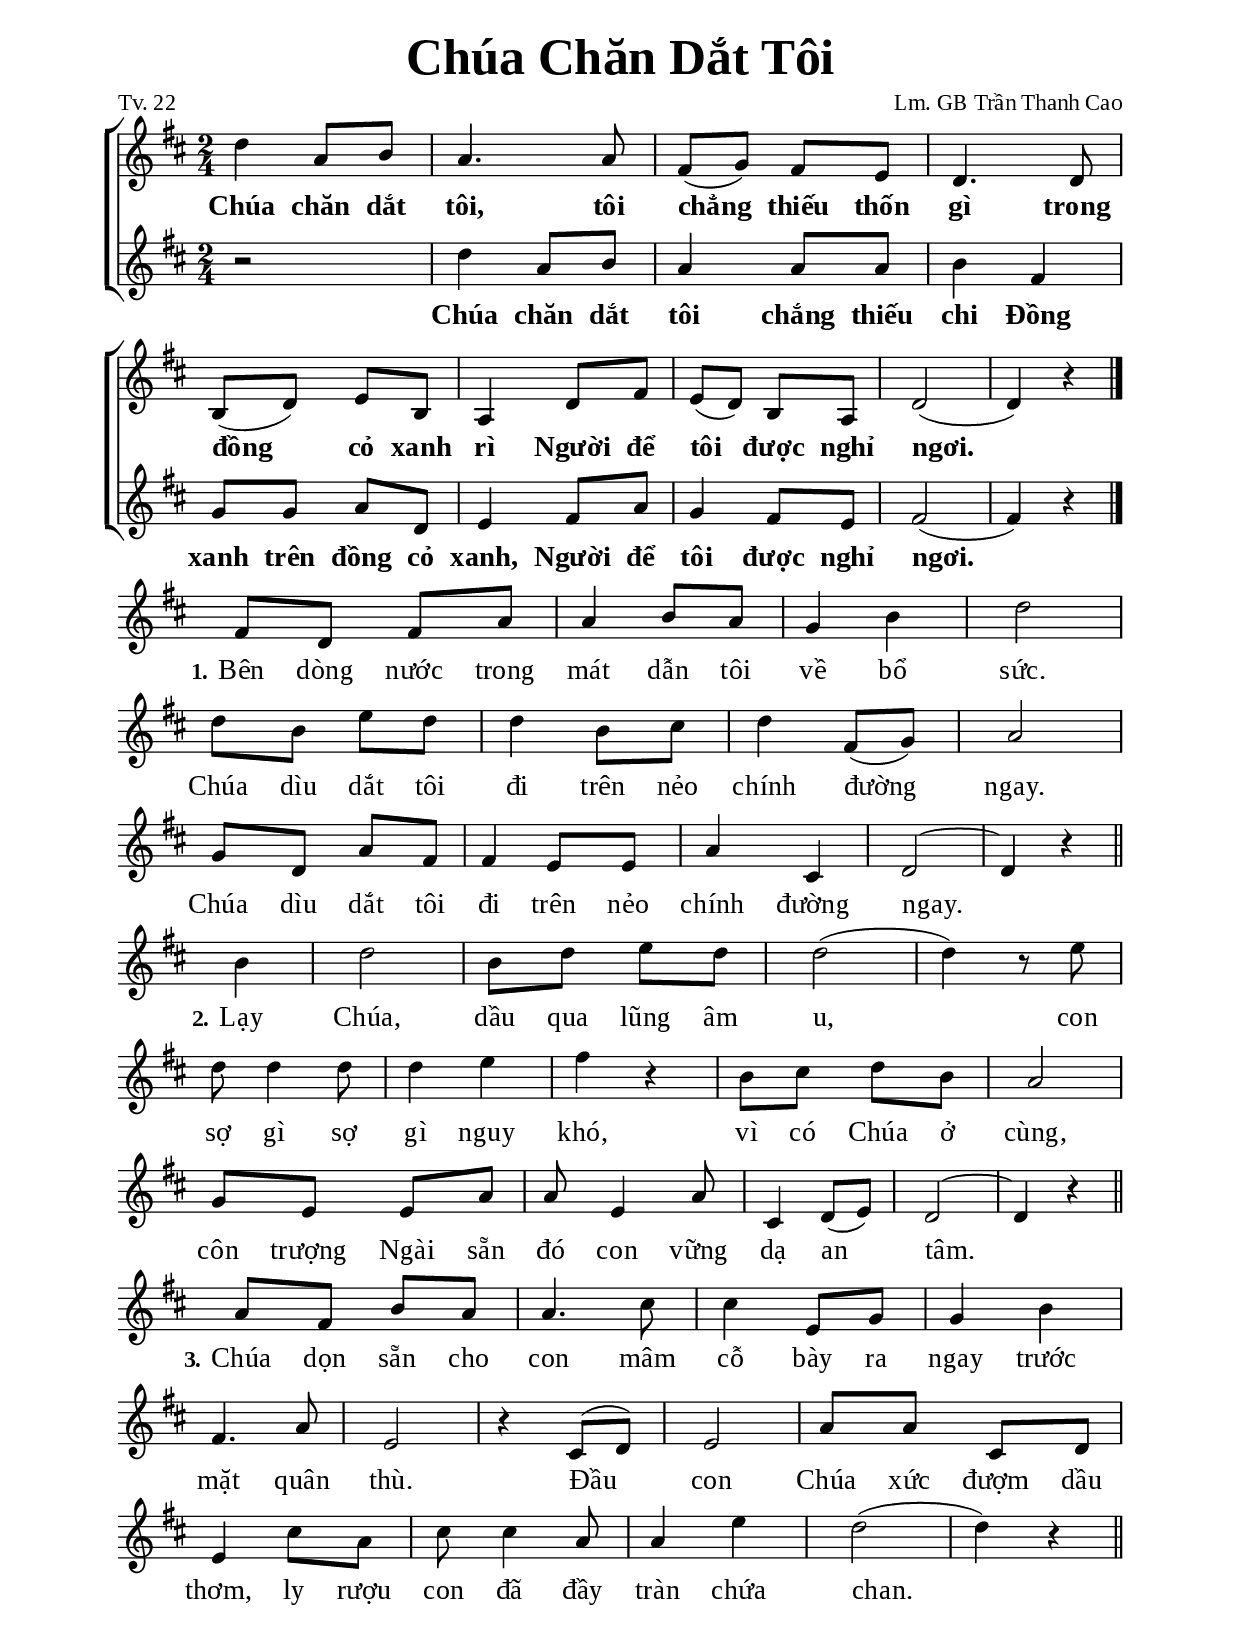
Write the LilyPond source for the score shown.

% Cài đặt chung
\version "2.22.1"
\include "english.ly"

\header {
  title = \markup { \fontsize #3 "Chúa Chăn Dắt Tôi" }
  poet = "Tv. 22"
  composer = "Lm. GB Trần Thanh Cao"
  %arranger = " "
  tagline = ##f
}

% Nhạc điệp khúc
nhacDiepKhucBas = \relative c'' {
  r2 |
  d4 a8 b |
  a4 a8 a 
  b4 fs |
  g8 g a d, |
  e4 fs8 a |
  g4 fs8 e |
  fs2 ( |
  fs4) r \bar "|."
}

nhacDiepKhucSop = \relative c'' {
  d4 a8 b |
  a4. a8 |
  fs (g) fs e |
  d4. d8 |
  b (d) e b |
  a4 d8 fs |
  e (d) b a |
  d2 ( |
  d4) r \bar "|."
}

% Nhạc phiên khúc
nhacPhienKhucMot = \relative c' {
  fs8 d fs a |
  a4 b8 a |
  g4 b |
  d2 |
  d8 b e d |
  d4 b8 cs |
  d4 fs,8 (g) |
  a2 |
  g8 d a' fs |
  fs4 e8 e |
  a4 cs, |
  d2 \tweak extra-offset #'(0 . 3)^ ~ |
  d4 r \bar "||"
}

nhacPhienKhucHai = \relative c'' {
  \partial 4 b4 |
  d2 |
  b8 d e d |
  d2 ( |
  d4) r8 e |
  d d4 d8 |
  d4 e fs r |
  b,8 cs d b |
  a2 |
  g8 e e a |
  a e4 a8 |
  cs,4 d8 (e) |
  d2 \tweak extra-offset #'(0 . 3) ^~ |
  d4 r \bar "||"
}

nhacPhienKhucBa = \relative c'' {
  a8 fs b a |
  a4. cs8 |
  cs4 e,8 g |
  g4 b |
  fs4. a8 |
  e2 |
  r4 cs8 ^(d) |
  e2 |
  a8 a cs, d |
  e4 cs'8 a |
  cs8 cs4 a8 |
  a4 e' |
  d2 ( |
  d4) r \bar "||"
}

nhacPhienKhucBon = \relative c'' {
  \partial 4 g8 b |
  d2 |
  b4 d8 e |
  d2 |
  r4 d8 d |
  e4. d8 |
  e8 \acciaccatura e fs4 d8 |
  a2 |
  g4 b |
  d e |
  a,4. (b8) |
  a2 ( |
  a4) cs8 a |
  cs4 cs8 a |
  fs4 cs' |
  d2 ( |
  d4) r \bar "||"
}

% Lời điệp khúc
loiDiepKhucSop = \lyricmode {
  Chúa chăn dắt tôi,
  tôi chẳng thiếu thốn gì
  trong đồng cỏ xanh rì
  Người để tôi được nghỉ ngơi.
}

loiDiepKhucBas = \lyricmode {
  Chúa chăn dắt tôi
  chắng thiếu chi
  Đồng xanh trên đồng cỏ xanh,
  Người để tôi được nghỉ ngơi.
}

% Lời phiên khúc
loiPhienKhucMot = \lyricmode {
  \set stanza = #"1."
  Bên dòng nước trong mát dẫn tôi về bổ sức.
  Chúa dìu dắt tôi đi trên nẻo chính đường ngay.
  Chúa dìu dắt tôi đi trên nẻo chính đường ngay.
}

loiPhienKhucHai = \lyricmode {
  \set stanza = #"2."
  Lạy Chúa, dầu qua lũng âm u,
  con sợ gì sợ gì nguy khó,
  vì có Chúa ở cùng,
  côn trượng Ngài sẵn đó con vững dạ an tâm.
}

loiPhienKhucBa = \lyricmode {
  \set stanza = #"3."
  Chúa dọn sẵn cho con mâm cỗ bày ra ngay trước mặt quân thù.
  Đầu con Chúa xức đượm dầu thơm,
  ly rượu con đã đầy tràn chứa chan.
}

loiPhienKhucBon = \lyricmode {
  \set stanza = #"4."
  Tình thương Chúa và muôn phúc lộc,
  hằng dõi theo dõi theo suốt cuộc đời
  và tôi sống ở nhà Người những ngày tháng,
  những năm dài triền miên.
}


% Dàn trang
\paper {
  #(set-paper-size "a4")
  top-margin = 10\mm
  bottom-margin = 10\mm
  left-margin = 20\mm
  right-margin = 20\mm
  indent = #0
  #(define fonts
    (make-pango-font-tree
      "Liberation Serif"
      "Liberation Serif"
      "Liberation Serif"
      (/ 20 20)))
  page-count = #1
  system-system-spacing = #'((basic-distance . 11)
                             (minimum-distance . 11)
                             (padding . 1))
  score-system-spacing = #'((basic-distance . 11)
                             (minimum-distance . 11)
                             (padding . 1))
}

% Thiết lập tông và nhịp
TongNhip = { \key d \major \time 2/4 }

\score {
  \new ChoirStaff <<
     \new Staff = diepKhuc \with {
        \consists "Merge_rests_engraver"
        %\magnifyStaff #(magstep +1)
      }
      <<
      \new Voice = beSop {
        \TongNhip \stemNeutral \nhacDiepKhucSop
      }
      \new Lyrics \lyricsto beSop \loiDiepKhucSop
    >>
    \new Staff <<
      \new Voice = beBas {
        \TongNhip \stemNeutral \nhacDiepKhucBas
      }
      \new Lyrics \with {
          \override VerticalAxisGroup.
            nonstaff-relatedstaff-spacing.padding = #0.5
          \override VerticalAxisGroup.
            nonstaff-unrelatedstaff-spacing.padding = #1
        }
        \lyricsto beBas \loiDiepKhucBas
    >>
  >>
  \layout {
    \override Lyrics.LyricText.font-series = #'bold
    \override Lyrics.LyricText.font-size = #+2
    \override Lyrics.LyricSpace.minimum-distance = #1.5
    \override Score.BarNumber.break-visibility = ##(#f #f #f)
    \override Score.SpacingSpanner.uniform-stretching = ##t
  }
}

\score {
  \new ChoirStaff <<
    \new Staff = phienKhuc \with {
        %\magnifyStaff #(magstep +1)
      }
      <<
      \new Voice = beSop {
        \TongNhip \nhacPhienKhucMot
      }
    >>
    \new Lyrics \with {
          \override VerticalAxisGroup.
            nonstaff-relatedstaff-spacing.padding = #1
          \override VerticalAxisGroup.
            nonstaff-unrelatedstaff-spacing.padding = #1
        }
        \lyricsto beSop \loiPhienKhucMot
  >>
  \layout {
    \override Staff.TimeSignature.transparent = ##t
    \override Lyrics.LyricText.font-size = #+2
    \override Lyrics.LyricSpace.minimum-distance = #3.0
    \override Score.BarNumber.break-visibility = ##(#f #f #f)
    \override Score.SpacingSpanner.uniform-stretching = ##t
  } 
}

\score {
  \new ChoirStaff <<
    \new Staff = phienKhuc \with {
        %\magnifyStaff #(magstep +1)
      }
      <<
      \new Voice = beSop {
        \TongNhip \nhacPhienKhucHai
      }
    >>
    \new Lyrics \with {
          \override VerticalAxisGroup.
            nonstaff-relatedstaff-spacing.padding = #1
          \override VerticalAxisGroup.
            nonstaff-unrelatedstaff-spacing.padding = #1
        }
        \lyricsto beSop \loiPhienKhucHai
  >>
  \layout {
    \override Staff.TimeSignature.transparent = ##t
    \override Lyrics.LyricText.font-size = #+2
    \override Lyrics.LyricSpace.minimum-distance = #3.0
    \override Score.BarNumber.break-visibility = ##(#f #f #f)
    \override Score.SpacingSpanner.uniform-stretching = ##t
  } 
}

\score {
  \new ChoirStaff <<
    \new Staff = phienKhuc \with {
        %\magnifyStaff #(magstep +1)
      }
      <<
      \new Voice = beSop {
        \TongNhip \nhacPhienKhucBa
      }
    >>
    \new Lyrics \with {
          \override VerticalAxisGroup.
            nonstaff-relatedstaff-spacing.padding = #1
          \override VerticalAxisGroup.
            nonstaff-unrelatedstaff-spacing.padding = #1
        }
        \lyricsto beSop \loiPhienKhucBa
  >>
  \layout {
    \override Staff.TimeSignature.transparent = ##t
    \override Lyrics.LyricText.font-size = #+2
    \override Lyrics.LyricSpace.minimum-distance = #3.0
    \override Score.BarNumber.break-visibility = ##(#f #f #f)
    \override Score.SpacingSpanner.uniform-stretching = ##t
  } 
}
